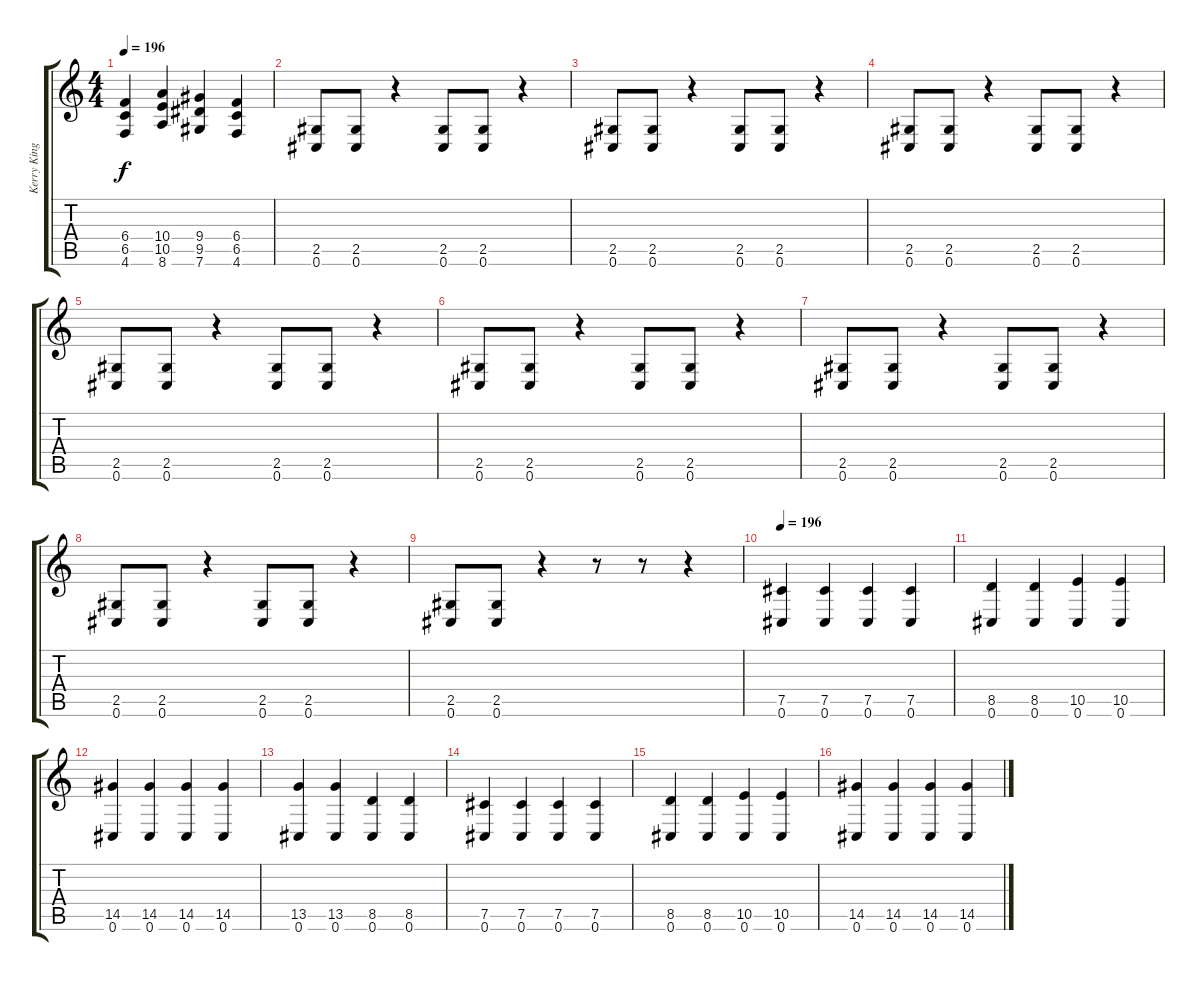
\track ("Kerry King" "Kerry King") {instrument distortionguitar}
\staff {score tabs}
\tuning (Db4 Ab3 E3 B2 Gb2 Db2) {hide}
\ts (4 4)
\tempo 196
\clef g2
\ks c
(6.4 6.5 4.6).4{dy f} (10.4 10.5 8.6).4 (9.4 9.5 7.6).4 (6.4 6.5 4.6).4 |
(2.5 0.6).8 (2.5 0.6).8 r.4 (2.5 0.6).8 (2.5 0.6).8 r.4 |
(2.5 0.6).8 (2.5 0.6).8 r.4 (2.5 0.6).8 (2.5 0.6).8 r.4 |
(2.5 0.6).8 (2.5 0.6).8 r.4 (2.5 0.6).8 (2.5 0.6).8 r.4 |
(2.5 0.6).8 (2.5 0.6).8 r.4 (2.5 0.6).8 (2.5 0.6).8 r.4 |
(2.5 0.6).8 (2.5 0.6).8 r.4 (2.5 0.6).8 (2.5 0.6).8 r.4 |
(2.5 0.6).8 (2.5 0.6).8 r.4 (2.5 0.6).8 (2.5 0.6).8 r.4 |
(2.5 0.6).8 (2.5 0.6).8 r.4 (2.5 0.6).8 (2.5 0.6).8 r.4 |
(2.5 0.6).8 (2.5 0.6).8 r.4 r.8 r.8 r.4 |
\tempo 196
(7.5 0.6).4 (7.5 0.6).4 (7.5 0.6).4 (7.5 0.6).4 |
(8.5 0.6).4 (8.5 0.6).4 (10.5 0.6).4 (10.5 0.6).4 |
(14.5 0.6).4 (14.5 0.6).4 (14.5 0.6).4 (14.5 0.6).4 |
(13.5 0.6).4 (13.5 0.6).4 (8.5 0.6).4 (8.5 0.6).4 |
(7.5 0.6).4 (7.5 0.6).4 (7.5 0.6).4 (7.5 0.6).4 |
(8.5 0.6).4 (8.5 0.6).4 (10.5 0.6).4 (10.5 0.6).4 |
(14.5 0.6).4 (14.5 0.6).4 (14.5 0.6).4 (14.5 0.6).4
